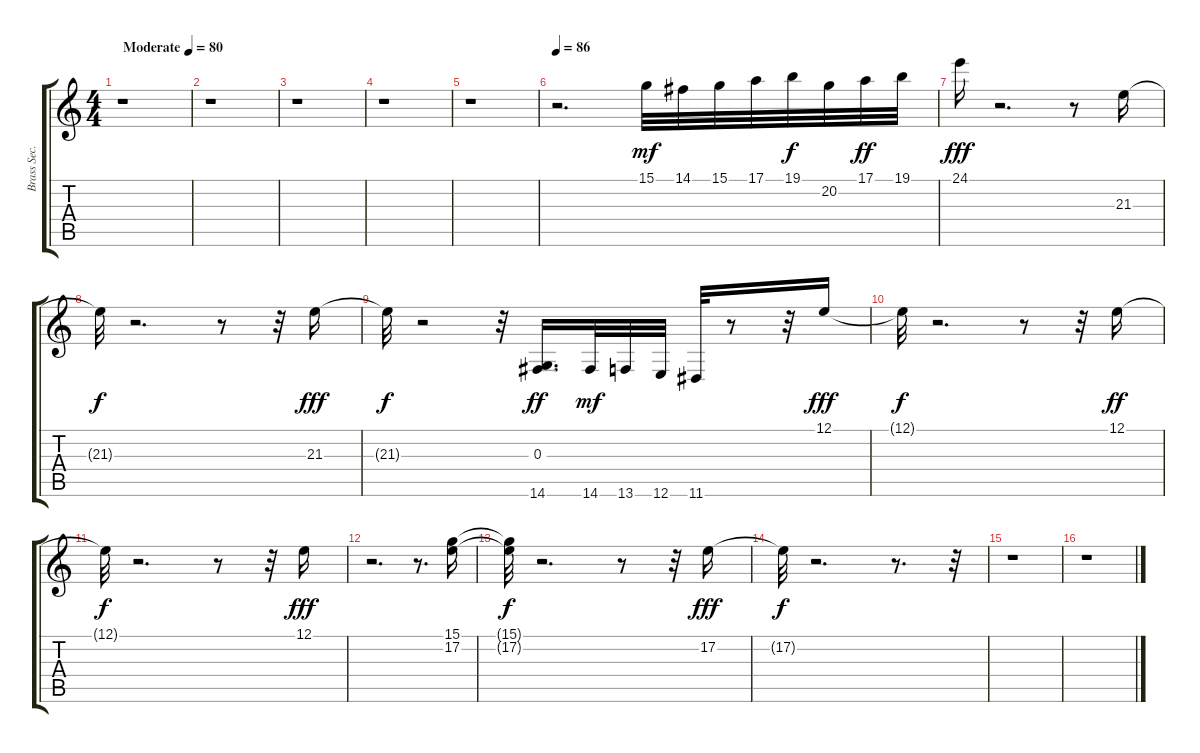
\track ("Brass Sec." "Brass Sec.") {instrument brasssection}
\staff {score tabs}
\tuning (E4 B3 G3 D3 A2 E2) {hide}
\ts (4 4)
\tempo (80 "Moderate")
\clef g2
\ks c
r.1{dy mf instrument brasssection} |
r.1 |
r.1 |
r.1 |
r.1 |
\tempo 86
r.2{d} 15.1.32 14.1.32 15.1.32 17.1.32 19.1.32{dy f} 20.2.32 17.1.32{dy ff} 19.1.32 |
24.1.16{dy fff} r.2{d} r.8 21.3.16 |
21.3{t}.32{dy f} r.2{d} r.8 r.32 21.3.16{dy fff} |
21.3{t}.32{dy f} r.2 r.32 (0.3 14.6).16{d dy ff} 14.6.32{dy mf} 13.6.32 12.6.32 11.6.32 r.8 r.32 12.1.16{dy fff} |
12.1{t}.32{dy f} r.2{d} r.8 r.32 12.1.16{dy ff} |
12.1{t}.32{dy f} r.2{d} r.8 r.32 12.1.16{dy fff} |
r.2{d} r.8{d} (15.1 17.2).16 |
(15.1{t} 17.2{t}).32{dy f} r.2{d} r.8 r.32 17.2.16{dy fff} |
17.2{t}.32{dy f} r.2{d} r.8{d} r.32 |
r.1 |
r.1
